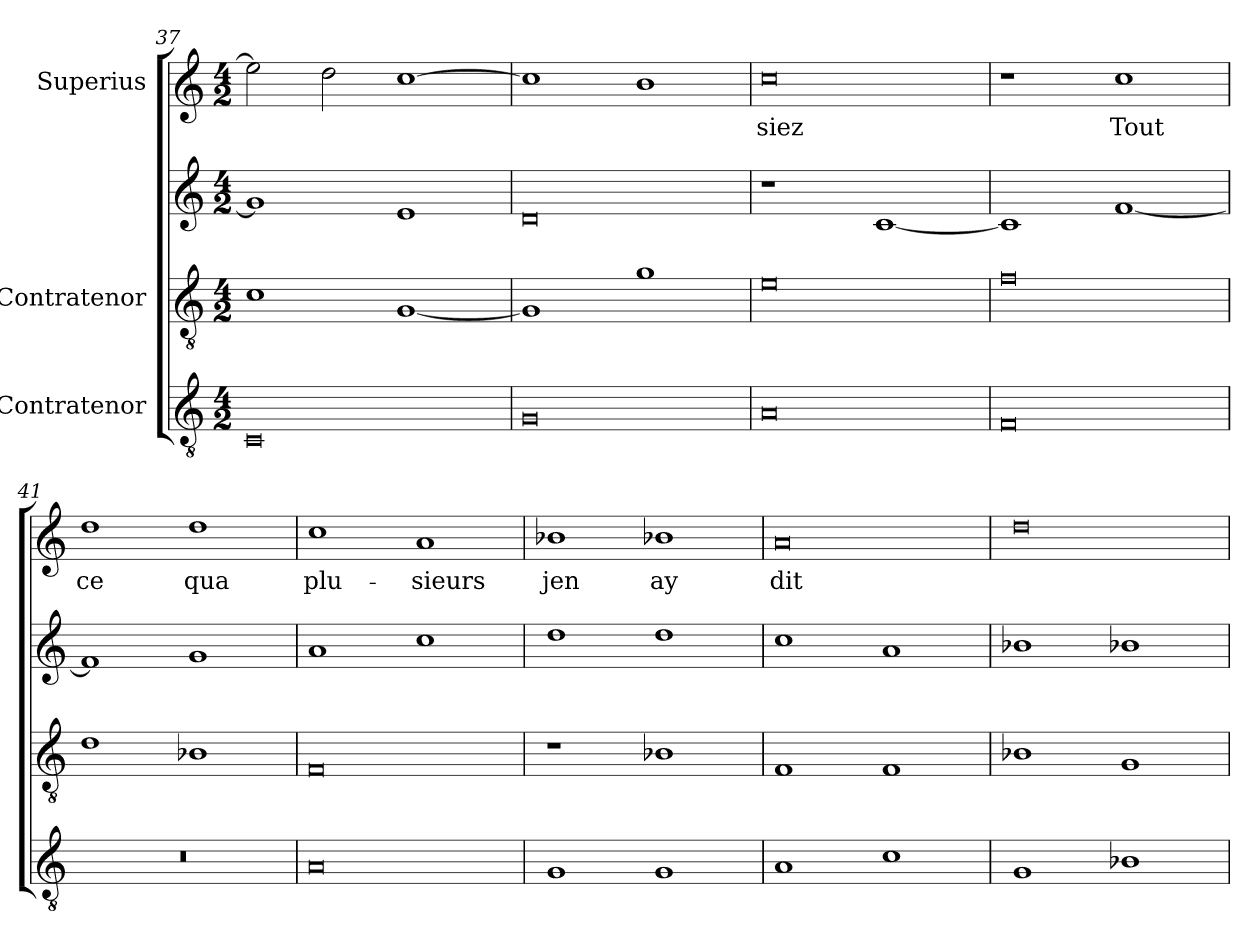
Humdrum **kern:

**kern	**kern	**kern	**kern	**text
*part4	*part3	*part2	*part1	*part1
*staff4	*staff3	*staff2	*staff1	*staff1
*I"Contratenor	*I"Contratenor	*	*I"Superius	*
*clefGv2	*clefGv2	*clefG2	*clefG2	*
*M4/2	*M4/2	*M4/2	*M4/2	*
=37	=37	=37	=37	=37
0C	1c	1g]	2ee]	.
.	.	.	2dd	.
.	[1G	1e	[1cc	.
=38	=38	=38	=38	=38
0G	1G]	0d	1cc]	.
.	1g	.	1b	.
=39	=39	=39	=39	=39
0A	0e	1r	0cc	-siez
.	.	[1c	.	.
=40	=40	=40	=40	=40
0F	0f	1c]	1r	.
.	.	[1f	1cc	-Tout
=41	=41	=41	=41	=41
0r	1d	1f]	1dd	-ce
.	1B-X	1g	1dd	-qua
=42	=42	=42	=42	=42
0A	0F	1a	1cc	plu-
.	.	1cc	1a	-sieurs
=43	=43	=43	=43	=43
1G	1r	1dd	1b-X	-jen
1G	1B-X	1dd	1b-X	-ay
=44	=44	=44	=44	=44
1A	1F	1cc	0a	-dit
1c	1F	1a	.	.
=45	=45	=45	=45	=45
1G	1B-X	1b-X	0dd	.
1B-X	1G	1b-X	.	.
=	=	=	=	=
*-	*-	*-	*-	*-
